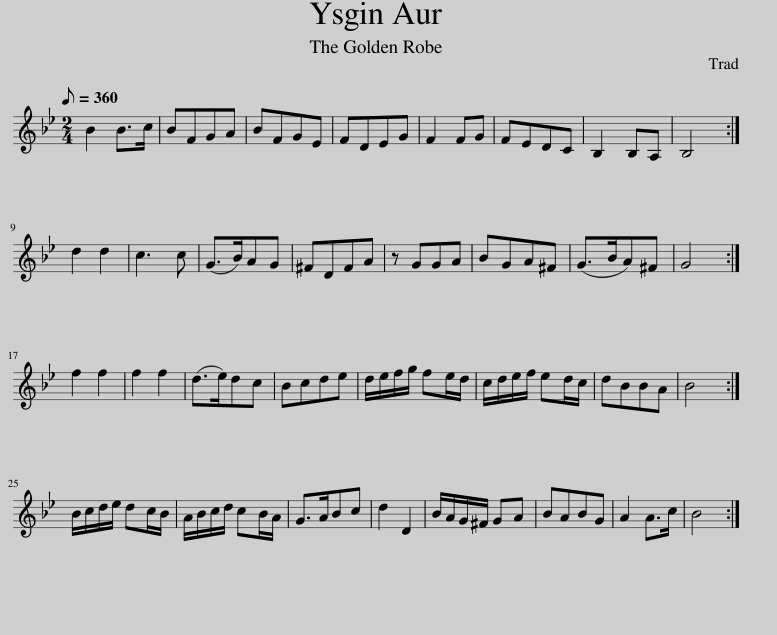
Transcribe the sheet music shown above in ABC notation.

X:1
L:1/8
Q:1/8=360
M:2/4
I:linebreak $
K:Bb
V:1 treble
V:1
 B2 B>c | BFGA | BFGE | FDEG | F2 FG | %5
 FEDC | B,2 B,A, | B,4 :|$ d2 d2 | c3 c | %10
 (G>B)AG | ^FDFA | z GGA | BGA^F | (G>BA)^F | %15
 G4 :|$ f2 f2 | f2 f2 | (d>e)dc | Bcde | %20
 d/e/f/g/ fe/d/ | c/d/e/f/ ed/c/ | dBBA | B4 :|$ B/c/d/e/ dc/B/ | %25
 A/B/c/d/ cB/A/ | G>ABc | d2 D2 | B/A/G/^F/ GA | BABG | %30
 A2 A>c | B4 :| %32
